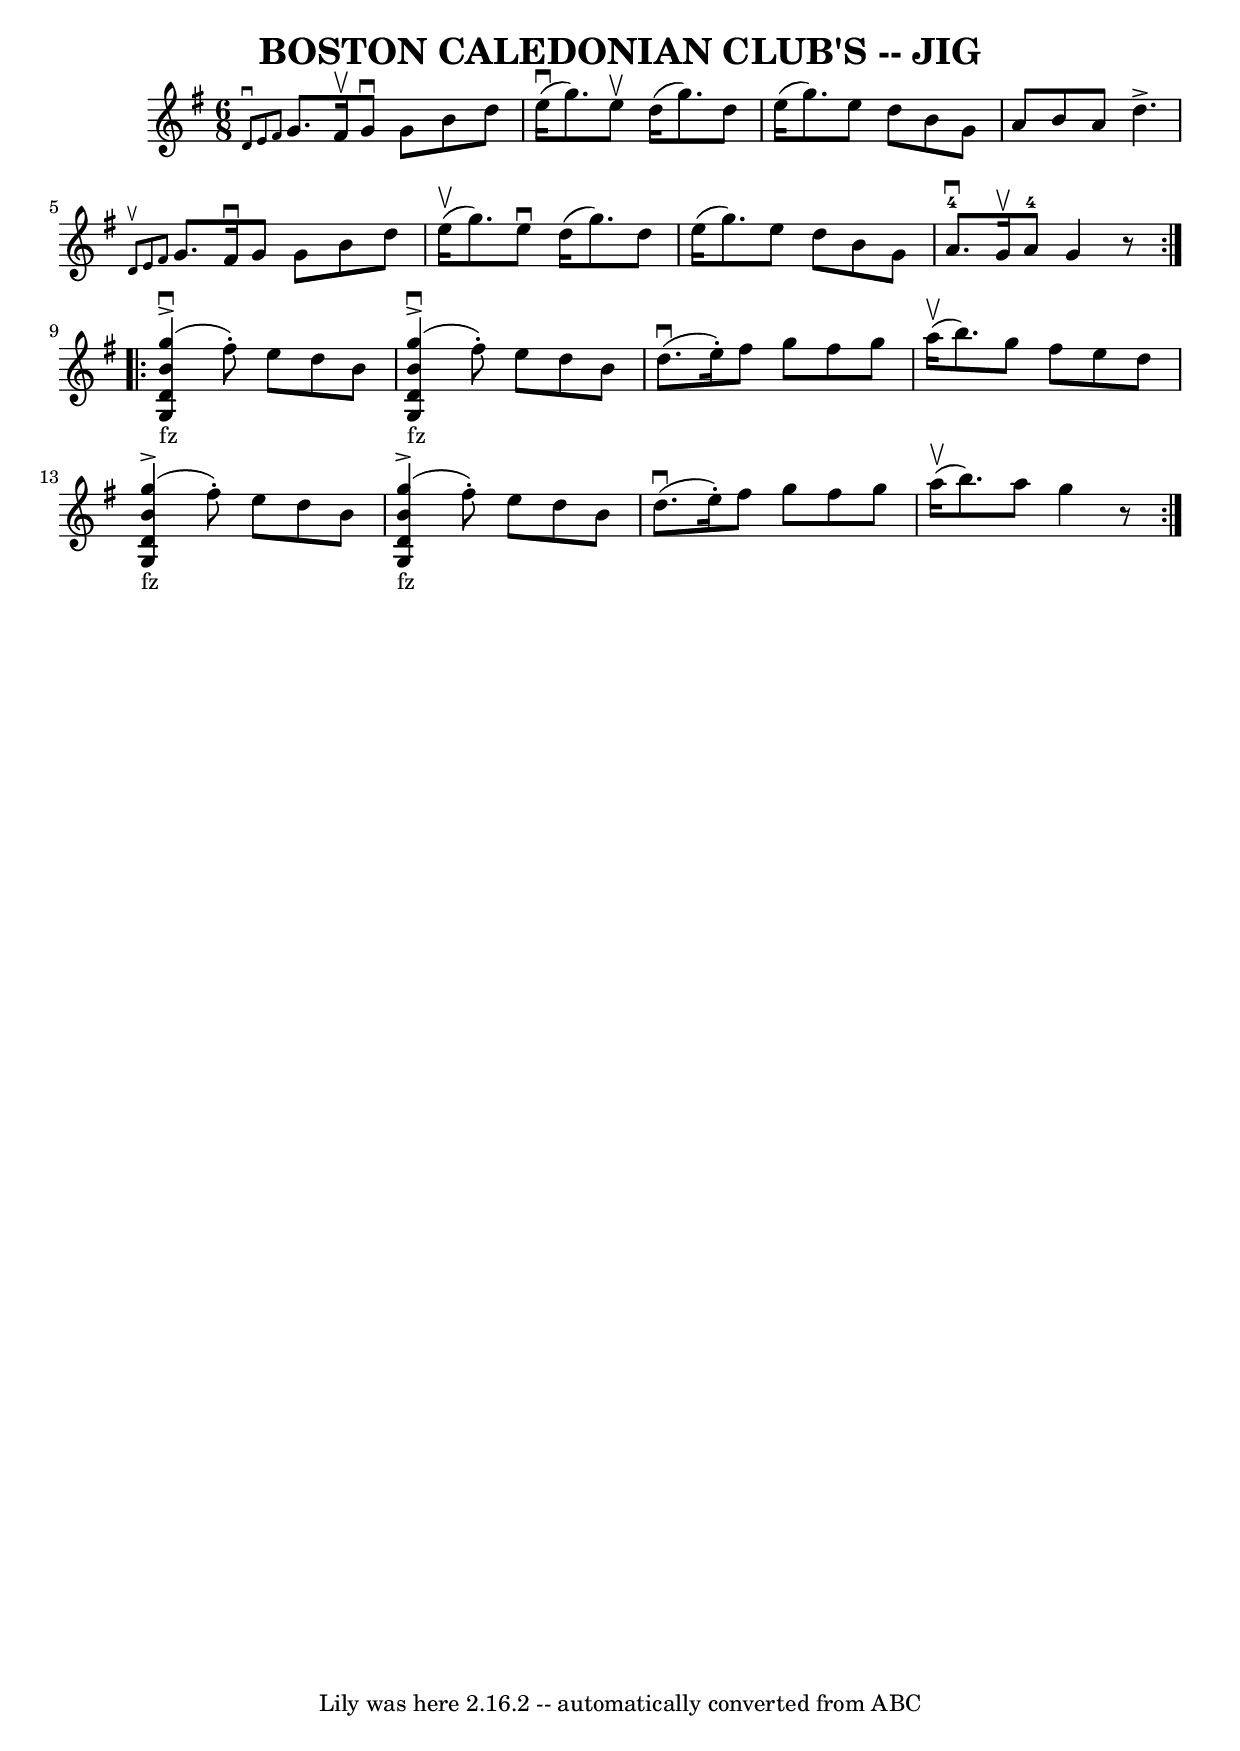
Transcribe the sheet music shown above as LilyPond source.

\version "2.16.2"
\include "Mammoth.ily"
\header {
  %% book = "Ryan's Mammoth Collection of Fiddle Tunes"
  crossRefNumber = "1"
  footnotes = ""
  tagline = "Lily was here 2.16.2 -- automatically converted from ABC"
  title = "BOSTON CALEDONIAN CLUB'S -- JIG"

}
voicedefault =  {



  \repeat volta 2 {

    \time 6/8 
    \key g \major
    \grace { d'8^\downbow e'8 fis'8  
	   } g'8.         fis'16^\upbow g'8^\downbow g'8 b'8 d''8     |
    e''16 (^\downbow g''8.) e''8^\upbow d''16 (g''8.) d''8    |
         e''16 (g''8.) e''8 d''8 b'8 g'8     |
    a'8 b'8         a'8 d''4.^\accent        |
    \grace { d'8^\upbow e'8 fis'8  
	   }       g'8. fis'16^\downbow g'8 g'8 b'8 d''8     |
    e''16 (^\upbow g''8.) e''8^\downbow d''16 (g''8.) d''8    |
         e''16 (g''8.) e''8 d''8 b'8 g'8     |
    a'8.-4^\downbow g'16^\upbow a'8-4 g'4    r8   
  }   % %staffsep 70pt
  
  \repeat volta 2 {
    << g''4_"fz"(^\accent^\downbow b'4 d'4 g4       >> fis''8-.) e''8 d''8 b'8     |
    << g''4 
       _"fz"(^\accent^\downbow b'4 d'4 g4   >> fis''8-.) e''8 d''8         b'8         |
    d''8. (^\downbow e''16-.) fis''8 g''8         fis''8 g''8     |
    a''16 (^\upbow b''8.) g''8 fis''8         e''8 d''8         |
    << g''4_"fz"(^\accent b'4 d'4 g4        >> fis''8-.) e''8 d''8 b'8     |
    << g''4         _"fz"(^\accent b'4 d'4 g4   >> fis''8-.) e''8 d''8 b'8         |
    d''8. (^\downbow e''16-.) fis''8 g''8 fis''8 g''8  |
    a''16 (^\upbow b''8.) a''8 g''4    r8   
  }   

}

\score{
  <<

    \context Staff="default"
    {
      \voicedefault 
      
    }

  >>
  \layout {
    
  }
  \midi {
  }

}
